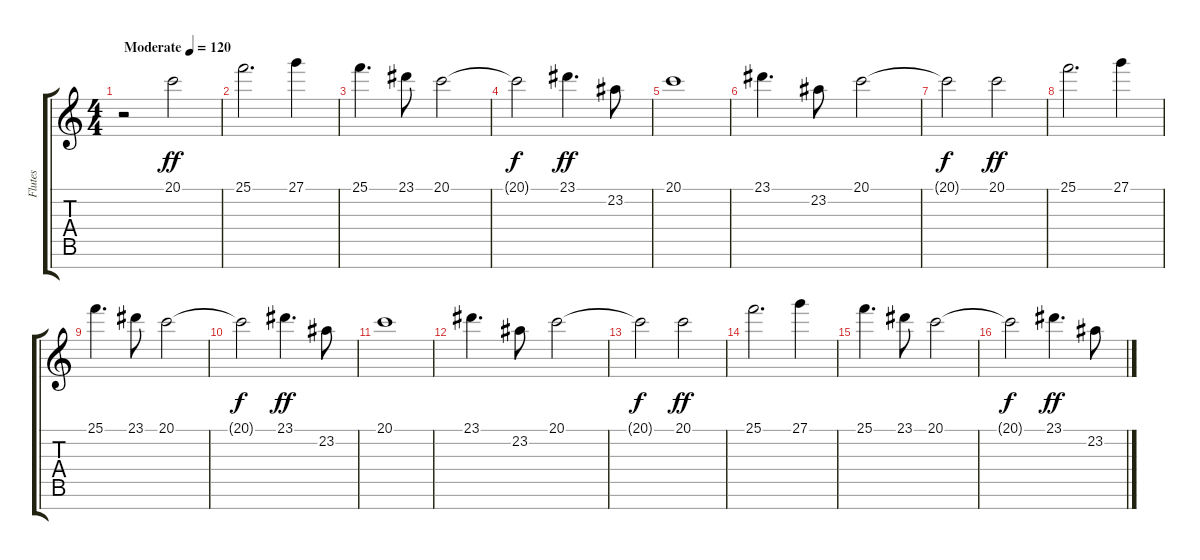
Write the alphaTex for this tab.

\track ("Flutes" "Flutes") {instrument flute}
\staff {score tabs}
\tuning (E4 B3 G3 D3 A2 E2 B1) {hide}
\ts (4 4)
\tempo (120 "Moderate")
\clef g2
\ks c
r.2{dy ff instrument flute} 20.1.2 |
25.1.2{d} 27.1.4 |
25.1.4{d} 23.1.8 20.1.2 |
20.1{t}.2{dy f} 23.1.4{d dy ff} 23.2.8 |
20.1.1 |
23.1.4{d} 23.2.8 20.1.2 |
20.1{t}.2{dy f} 20.1.2{dy ff} |
25.1.2{d} 27.1.4 |
25.1.4{d} 23.1.8 20.1.2 |
20.1{t}.2{dy f} 23.1.4{d dy ff} 23.2.8 |
20.1.1 |
23.1.4{d} 23.2.8 20.1.2 |
20.1{t}.2{dy f} 20.1.2{dy ff} |
25.1.2{d} 27.1.4 |
25.1.4{d} 23.1.8 20.1.2 |
20.1{t}.2{dy f} 23.1.4{d dy ff} 23.2.8
